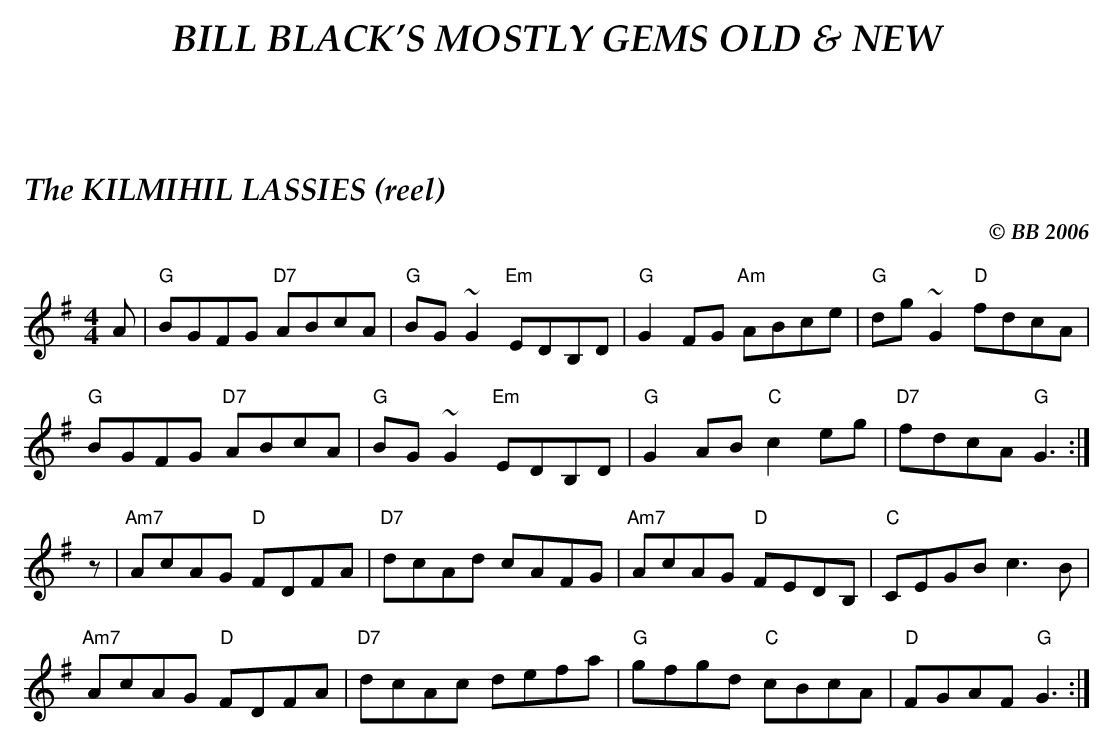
X:1
T:KILMIHIL LASSIES (reel), The
C:© BB 2006
Q:1/4=180
M:4/4
L:1/8
K:G
A|"G"BGFG "D7"ABcA|"G"BG ~G2 "Em"EDB,D|"G"G2FG "Am"ABce|"G"dg ~G2 "D"fdcA|
"G"BGFG "D7"ABcA|"G"BG ~G2 "Em"EDB,D|"G"G2AB "C"c2 eg|"D7"fdcA "G"G3 :|
z| "Am7"AcAG "D"FDFA|"D7"dcAd cAFG|"Am7"AcAG "D"FEDB,|"C"CEGB c3B|
"Am7"AcAG "D"FDFA|"D7"dcAc defa|"G"gfgd "C"cBcA|"D"FGAF "G"G3 :|
